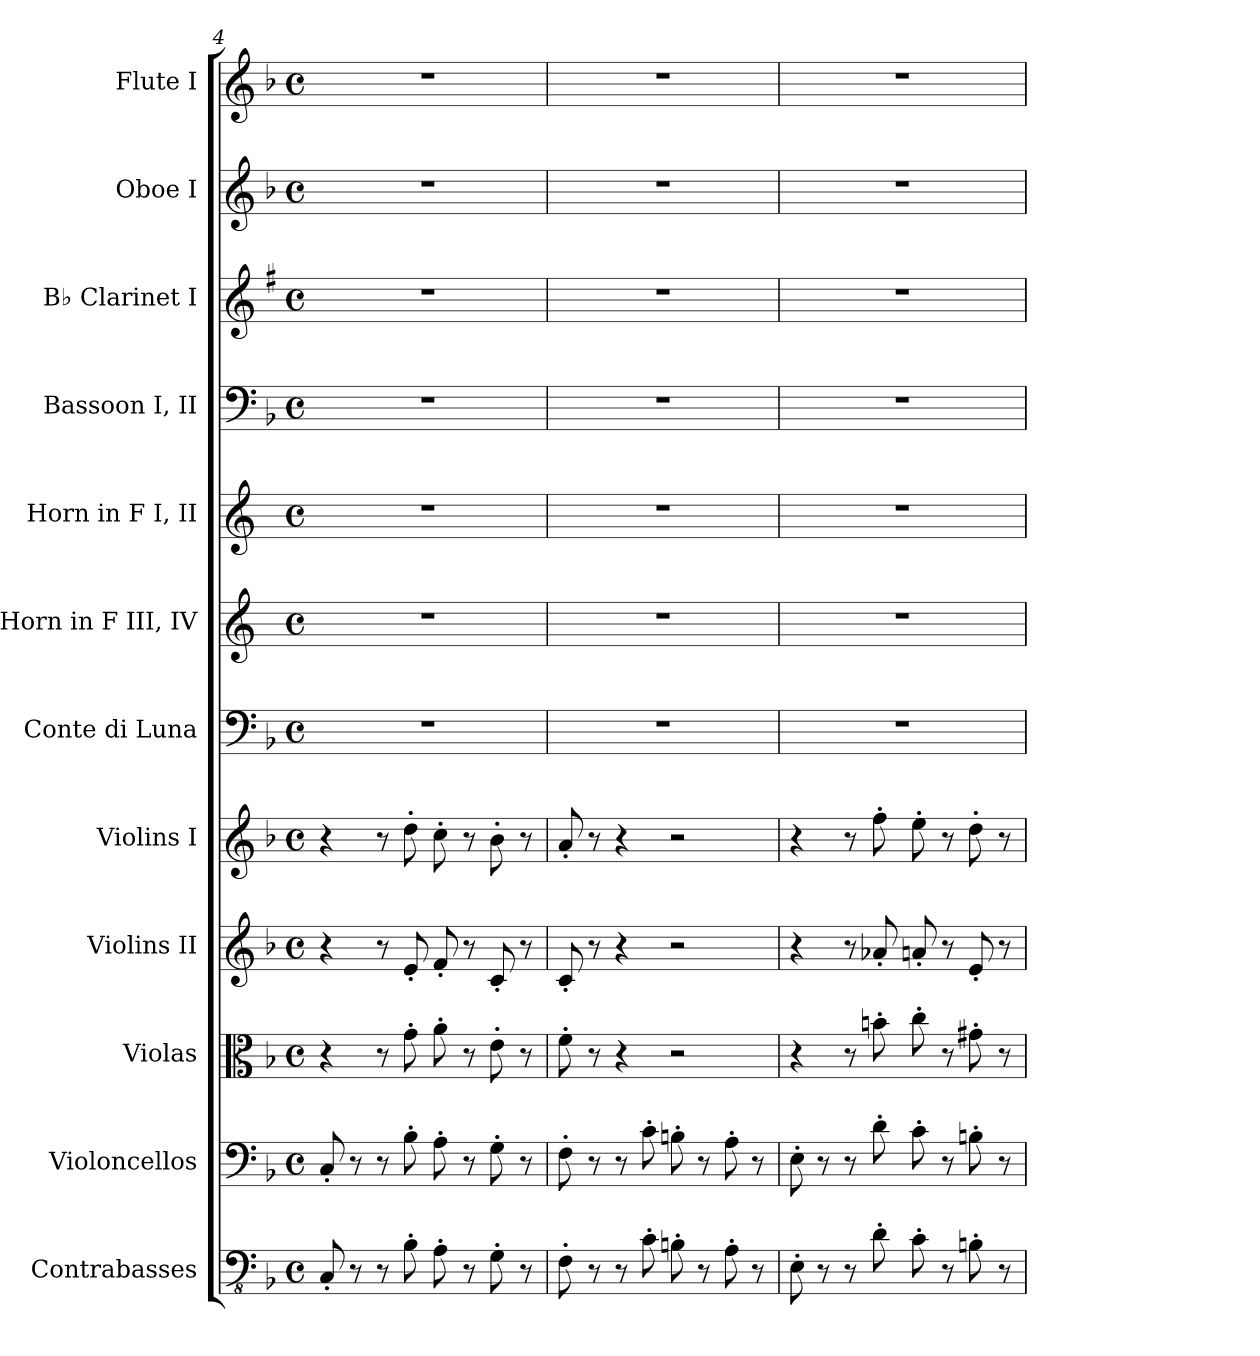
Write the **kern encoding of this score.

**kern	**kern	**kern	**kern	**kern	**kern	**kern	**kern	**kern	**kern	**kern	**kern
*part12	*part11	*part10	*part9	*part8	*part7	*part6	*part5	*part4	*part3	*part2	*part1
*staff12	*staff11	*staff10	*staff9	*staff8	*staff7	*staff6	*staff5	*staff4	*staff3	*staff2	*staff1
*I"Contrabasses	*I"Violoncellos	*I"Violas	*I"Violins II	*I"Violins I	*I"Conte di Luna	*I"Horn in F  III, IV	*I"Horn in F  I, II	*I"Bassoon I, II	*I"B♭ Clarinet I	*I"Oboe I	*I"Flute I
*I'Cb.	*I'Vc.	*I'Vla.	*I'Vln. II	*I'Vln. I	*I'di Luna	*	*	*I'Bsn. I, II	*I'B♭ Cl. I	*I'Ob. I	*I'Fl. I
*clefFv4	*clefF4	*clefC3	*clefG2	*clefG2	*clefF4	*clefG2	*clefG2	*clefF4	*clefG2	*clefG2	*clefG2
*	*	*	*	*	*	*ITrd4c7	*ITrd4c7	*	*ITrd1c2	*	*
*k[b-]	*k[b-]	*k[b-]	*k[b-]	*k[b-]	*k[b-]	*k[b-]	*k[b-]	*k[b-]	*k[b-]	*k[b-]	*k[b-]
*M4/4	*M4/4	*M4/4	*M4/4	*M4/4	*M4/4	*M4/4	*M4/4	*M4/4	*M4/4	*M4/4	*M4/4
*met(c)	*met(c)	*met(c)	*met(c)	*met(c)	*met(c)	*met(c)	*met(c)	*met(c)	*met(c)	*met(c)	*met(c)
=4	=4	=4	=4	=4	=4	=4	=4	=4	=4	=4	=4
8CC'/	8C'/	4r	4r	4r	1r	1r	1r	1r	1r	1r	1r
8r	8r	.	.	.	.	.	.	.	.	.	.
8r	8r	8r	8r	8r	.	.	.	.	.	.	.
8BB-'\	8B-'\	8g'\	8e'/	8dd'\	.	.	.	.	.	.	.
8AA'\	8A'\	8a'\	8f'/	8cc'\	.	.	.	.	.	.	.
8r	8r	8r	8r	8r	.	.	.	.	.	.	.
8GG'\	8G'\	8e'\	8c'/	8b-'\	.	.	.	.	.	.	.
8r	8r	8r	8r	8r	.	.	.	.	.	.	.
=5	=5	=5	=5	=5	=5	=5	=5	=5	=5	=5	=5
8FF'\	8F'\	8f'\	8c'/	8a'/	1r	1r	1r	1r	1r	1r	1r
8r	8r	8r	8r	8r	.	.	.	.	.	.	.
8r	8r	4r	4r	4r	.	.	.	.	.	.	.
8C'\	8c'\	.	.	.	.	.	.	.	.	.	.
8BBn'\	8Bn'\	2r	2r	2r	.	.	.	.	.	.	.
8r	8r	.	.	.	.	.	.	.	.	.	.
8AA'\	8A'\	.	.	.	.	.	.	.	.	.	.
8r	8r	.	.	.	.	.	.	.	.	.	.
!!LO:LB:g=z
=6	=6	=6	=6	=6	=6	=6	=6	=6	=6	=6	=6
8EE'\	8E'\	4r	4r	4r	1r	1r	1r	1r	1r	1r	1r
8r	8r	.	.	.	.	.	.	.	.	.	.
8r	8r	8r	8r	8r	.	.	.	.	.	.	.
8D'\	8d'\	8bn'\	8a-X'/	8ff'\	.	.	.	.	.	.	.
8C'\	8c'\	8cc'\	8an'/	8ee'\	.	.	.	.	.	.	.
8r	8r	8r	8r	8r	.	.	.	.	.	.	.
8BBn'\	8Bn'\	8g#X'\	8e'/	8dd'\	.	.	.	.	.	.	.
8r	8r	8r	8r	8r	.	.	.	.	.	.	.
=	=	=	=	=	=	=	=	=	=	=	=
*-	*-	*-	*-	*-	*-	*-	*-	*-	*-	*-	*-
